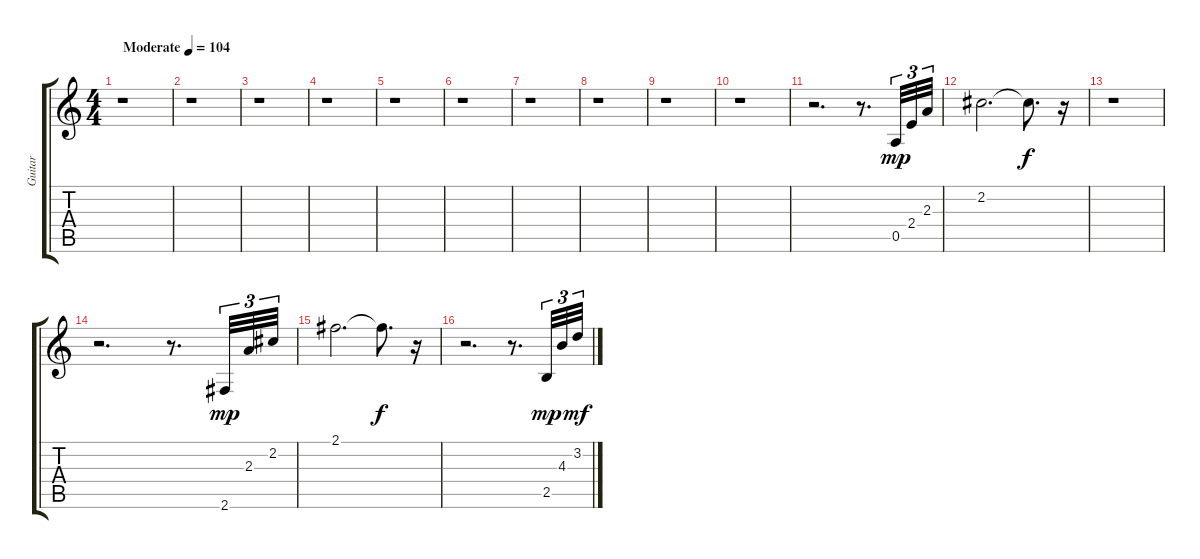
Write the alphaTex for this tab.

\track ("Guitar" "Guitar") {instrument electricguitarclean}
\staff {score tabs}
\tuning (E4 B3 G3 D3 A2 E2) {hide}
\ts (4 4)
\tempo (104 "Moderate")
\clef g2
\ks c
r.1{dy mp instrument electricguitarclean} |
r.1 |
r.1 |
r.1 |
r.1 |
r.1 |
r.1 |
r.1 |
r.1 |
r.1 |
r.2{d} r.8{d} 0.5.32{tu (3 2)} 2.4.32{tu (3 2)} 2.3.32{tu (3 2)} |
2.2.2{d} 2.2{t}.8{d dy f} r.16 |
r.1 |
r.2{d} r.8{d} 2.6.32{tu (3 2) dy mp} 2.3.32{tu (3 2)} 2.2.32{tu (3 2)} |
2.1.2{d} 2.1{t}.8{d dy f} r.16 |
r.2{d} r.8{d} 2.5.32{tu (3 2) dy mp} 4.3.32{tu (3 2)} 3.2.32{tu (3 2) dy mf}
